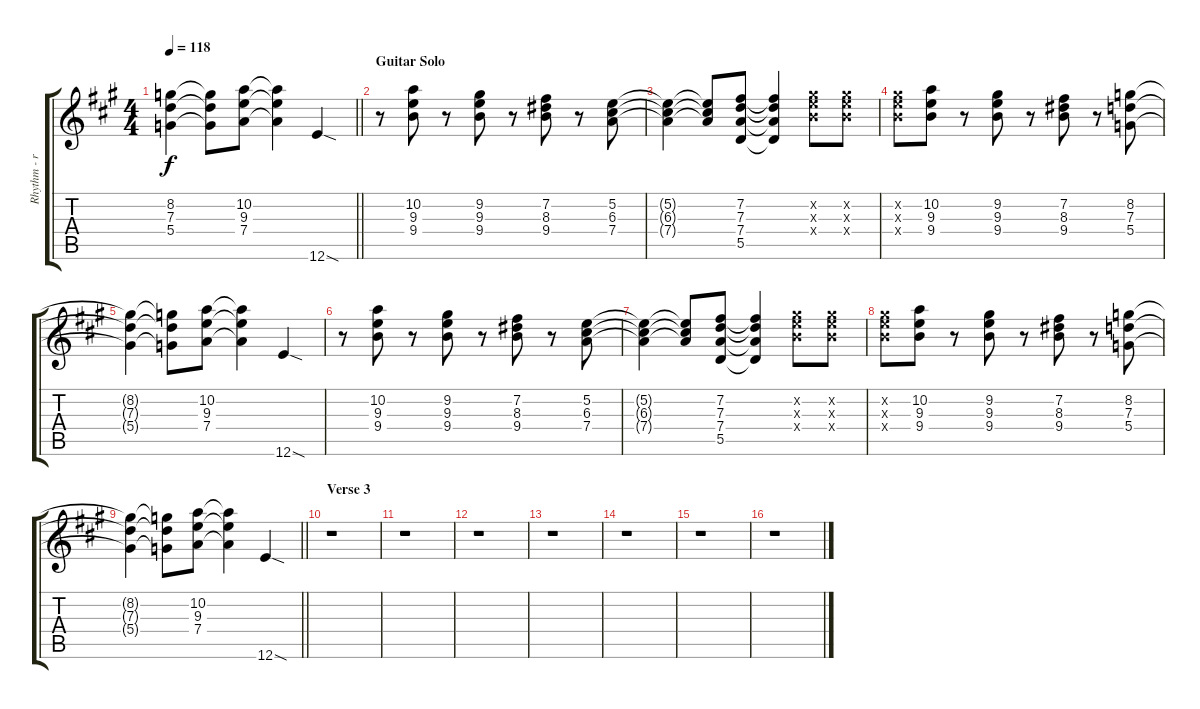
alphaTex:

\track ("Rhythm - right" "Rhythm - r") {instrument distortionguitar}
\staff {score tabs}
\tuning (E4 B3 G3 D3 A2 E2) {hide}
\ts (4 4)
\tempo 118
\clef g2
\barLineRight lightlight
\ks a
(8.2{t} 7.3{t} 5.4{t}).4{dy f} (8.2{t} 7.3{t} 5.4{t}).8 (10.2 9.3 7.4).8 (10.2{t} 9.3{t} 7.4{t}).4 12.6{sod}.4 |
\section ("" "Guitar Solo")
r.8 (10.2 9.3 9.4).8 r.8 (9.2 9.3 9.4).8 r.8 (7.2 8.3 9.4).8 r.8 (5.2 6.3 7.4).8 |
(5.2{t} 6.3{t} 7.4{t}).4 (5.2{t} 6.3{t} 7.4{t}).8 (7.2 7.3 7.4 5.5).8 (7.2{t} 7.3{t} 7.4{t} 5.5{t}).4 (9.2{x} 9.3{x} 9.4{x}).8 (9.2{x} 9.3{x} 9.4{x}).8 |
(9.2{x} 9.3{x} 9.4{x}).8 (10.2 9.3 9.4).8 r.8 (9.2 9.3 9.4).8 r.8 (7.2 8.3 9.4).8 r.8 (8.2 7.3 5.4).8 |
(8.2{t} 7.3{t} 5.4{t}).4 (8.2{t} 7.3{t} 5.4{t}).8 (10.2 9.3 7.4).8 (10.2{t} 9.3{t} 7.4{t}).4 12.6{sod}.4 |
r.8 (10.2 9.3 9.4).8 r.8 (9.2 9.3 9.4).8 r.8 (7.2 8.3 9.4).8 r.8 (5.2 6.3 7.4).8 |
(5.2{t} 6.3{t} 7.4{t}).4 (5.2{t} 6.3{t} 7.4{t}).8 (7.2 7.3 7.4 5.5).8 (7.2{t} 7.3{t} 7.4{t} 5.5{t}).4 (9.2{x} 9.3{x} 9.4{x}).8 (9.2{x} 9.3{x} 9.4{x}).8 |
(9.2{x} 9.3{x} 9.4{x}).8 (10.2 9.3 9.4).8 r.8 (9.2 9.3 9.4).8 r.8 (7.2 8.3 9.4).8 r.8 (8.2 7.3 5.4).8 |
\barLineRight lightlight
(8.2{t} 7.3{t} 5.4{t}).4 (8.2{t} 7.3{t} 5.4{t}).8 (10.2 9.3 7.4).8 (10.2{t} 9.3{t} 7.4{t}).4 12.6{sod}.4 |
\section ("" "Verse 3")
r.1 |
r.1 |
r.1 |
r.1 |
r.1 |
r.1 |
r.1
